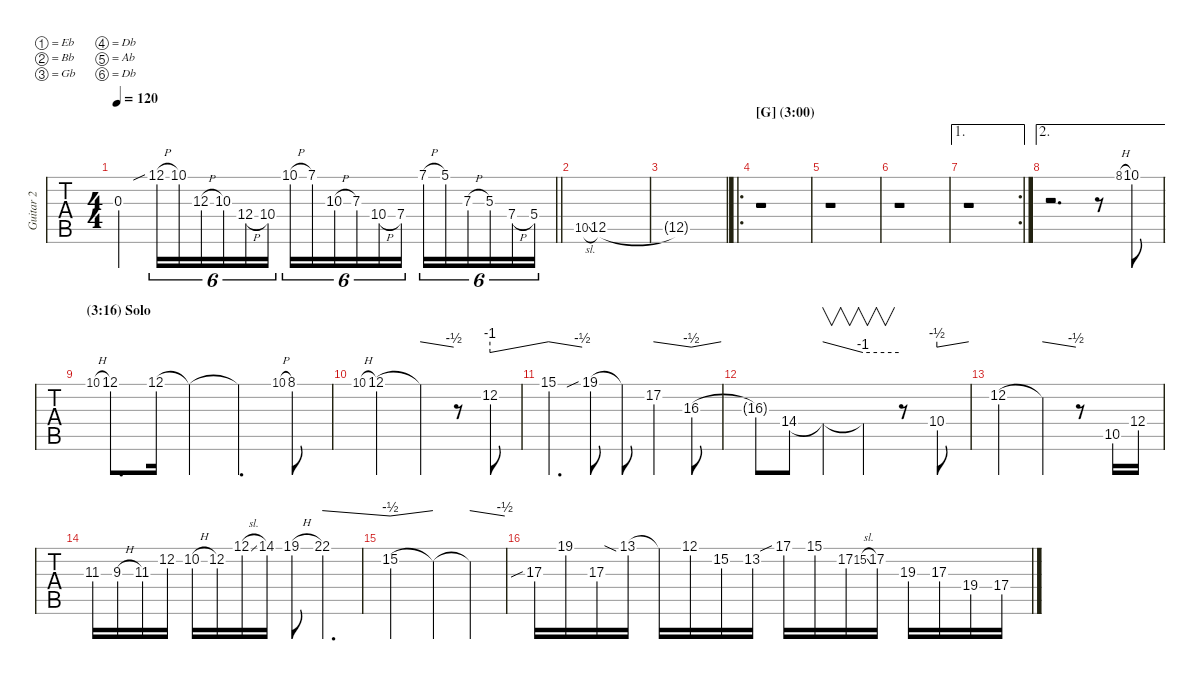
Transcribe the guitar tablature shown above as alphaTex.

\defaultSystemsLayout 4
\hideDynamics
\bracketExtendMode nobrackets
\multiTrackTrackNamePolicy allsystems
\firstSystemTrackNameMode fullname
\otherSystemsTrackNameMode fullname
\otherSystemsTrackNameOrientation horizontal
\track ("Guitar 2" "Guitar 2") {instrument overdrivenguitar}
\staff {tabs}
\tuning (Eb4 Bb3 Gb3 Db3 Ab2 Db2)
\ts (4 4)
\scale
2.017
\tempo 120
\accidentals auto
\clef g2
\ottava regular
\simile none
\barLineRight lightlight
\ks aminor
0.3{acc x}.4{dy mf} 12.1{sib h acc x}.16{tu (6 4)} 10.1{acc x}.16{tu (6 4)} 12.3{h acc x}.16{tu (6 4)} 10.3{acc #}.16{tu (6 4)} 12.4{h acc x}.16{tu (6 4)} 10.4{acc #}.16{tu (6 4)} 10.1{h acc x}.16{tu (6 4)} 7.1{acc x}.16{tu (6 4)} 10.3{h acc #}.16{tu (6 4)} 7.3{acc x}.16{tu (6 4)} 10.4{h acc #}.16{tu (6 4)} 7.4{acc x}.16{tu (6 4)} 7.1{h acc x}.16{tu (6 4)} 5.1{acc x}.16{tu (6 4)} 7.3{h acc x}.16{tu (6 4)} 5.3{acc #}.16{tu (6 4)} 7.4{h acc x}.16{tu (6 4)} 5.4{acc x}.16{tu (6 4)} |
\scale
0.507747 10.5{sl acc x}.8{gr onbeat} 12.5{acc x}.1 |
\scale
0.475256 12.5{t acc x}.1 |
\ro
\section ("G" "(3:00)")
\scale
0.754864 r.1 |
\scale
0.568568 r.1 |
\scale
0.608563 r.1 |
\ae 1
\rc 2
\scale
0.625373 r.1 |
\ae 2
\scale
2.44263 r.2{d} r.8 8.1{h acc #}.8{gr} 10.1{st acc x}.8 |
\section ("" "(3:16) Solo")
\scale
1.05889 10.1{h acc x}.8{gr onbeat} 12.1{acc x}.8{d} 12.1{acc x}.16 12.1{t acc x}.4 12.1{t acc x}.4{d} 10.1{h acc x}.8{gr} 8.1{st acc #}.8 |
\scale
0.981988 10.1{h acc x}.8{gr onbeat} 12.1{acc x}.2 12.1{t acc x}.4{tbe (dive default 0 0 59.4 -2)} r.8 12.2{acc x}.8{tbe (predivedive default 0 -4 30 0)} |
\scale
0.983642 15.1{acc x}.4{d tbe (dive default 30 0 59.4 -2)} 19.1{sib acc x}.8 19.1{t acc x}.8 17.2{acc x}.4{tbe (dive default 33 0 59.4 -2)} 16.3{acc x}.8{tbe (dive default 0 -2 32.4 0)} |
\scale
0.975481 16.3{t acc x}.8 14.4{acc x}.8 14.4{t acc x}.4{v tbe (dive default 0 0 31.799999999999997 -4)} 14.4{t acc x}.4{v tbe (hold default 0 -4 60 -4)} r.8 10.4{acc #}.8{tbe (predivedive default 0.6 -2 31.2 0)} |
\scale
1.02163 12.2{acc x}.2 12.2{t acc x}.4{tbe (dive default 0 0 60 -2)} r.8 10.5{acc x}.16 12.4{acc x}.16 |
\scale
0.978369 11.3{acc #}.16 9.3{h acc x}.16 11.3{acc #}.16 12.2{acc x}.16 10.2{h acc x}.16 12.2{acc x}.16 12.1{sl acc x}.16 14.1{acc #}.16 19.1{h acc x}.8 22.1{acc x}.4{d tbe (dive default 38.4 0 59.4 -2)} |
\scale
1.02052 15.2{acc x}.2{tbe (dive default 0 -2 16.2 0)} 15.2{t acc x}.4 15.2{t acc x}.4{tbe (dive default 0 0 59.4 -2)} |
\scale
0.979476 17.3{sib acc #}.16 19.1{acc x}.16 17.3{acc #}.16 13.1{sia acc #}.16 13.1{t acc #}.16 12.1{acc x}.16 15.2{acc x}.16 13.2{acc #}.16 17.1{sib acc x}.16 15.1{acc x}.16 17.2{acc x}.16 15.2{sl acc x}.8{gr onbeat} 17.2{acc x}.16 19.3{acc x}.16 17.3{acc #}.16 19.4{acc x}.16 17.4{acc x}.16
